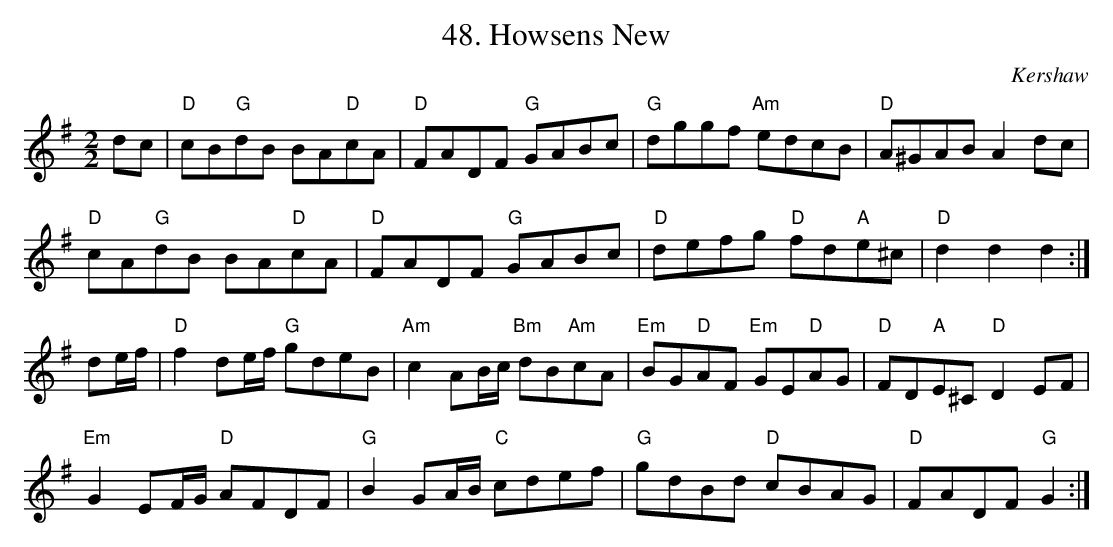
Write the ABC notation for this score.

X:1
T:48. Howsens New
C:Kershaw
L:1/8
M:2/2
K:G
 dc | "D"cB"G"dB BA"D"cA | "D"FADF "G"GABc | "G"dggf "Am"edcB | "D"A^GAB A2 dc |$ "D"cA"G"dB BA"D"cA | %6
 "D"FADF "G"GABc | "D"defg "D"fd"A"e^c | "D"d2 d2 d2 :|$ de/f/ | "D"f2 de/f/ "G"gdeB | "Am"c2 AB/c/ "Bm"dB"Am"cA | "Em"BG"D"AF "Em"GE"D"AG | %13
 "D"FD"A"E^C "D"D2 EF |$ "Em"G2 EF/G/ "D"AFDF | "G"B2 GA/B/ "C"cdef | "G"gdBd "D"cBAG | "D"FADF "G"G2 :| %18
